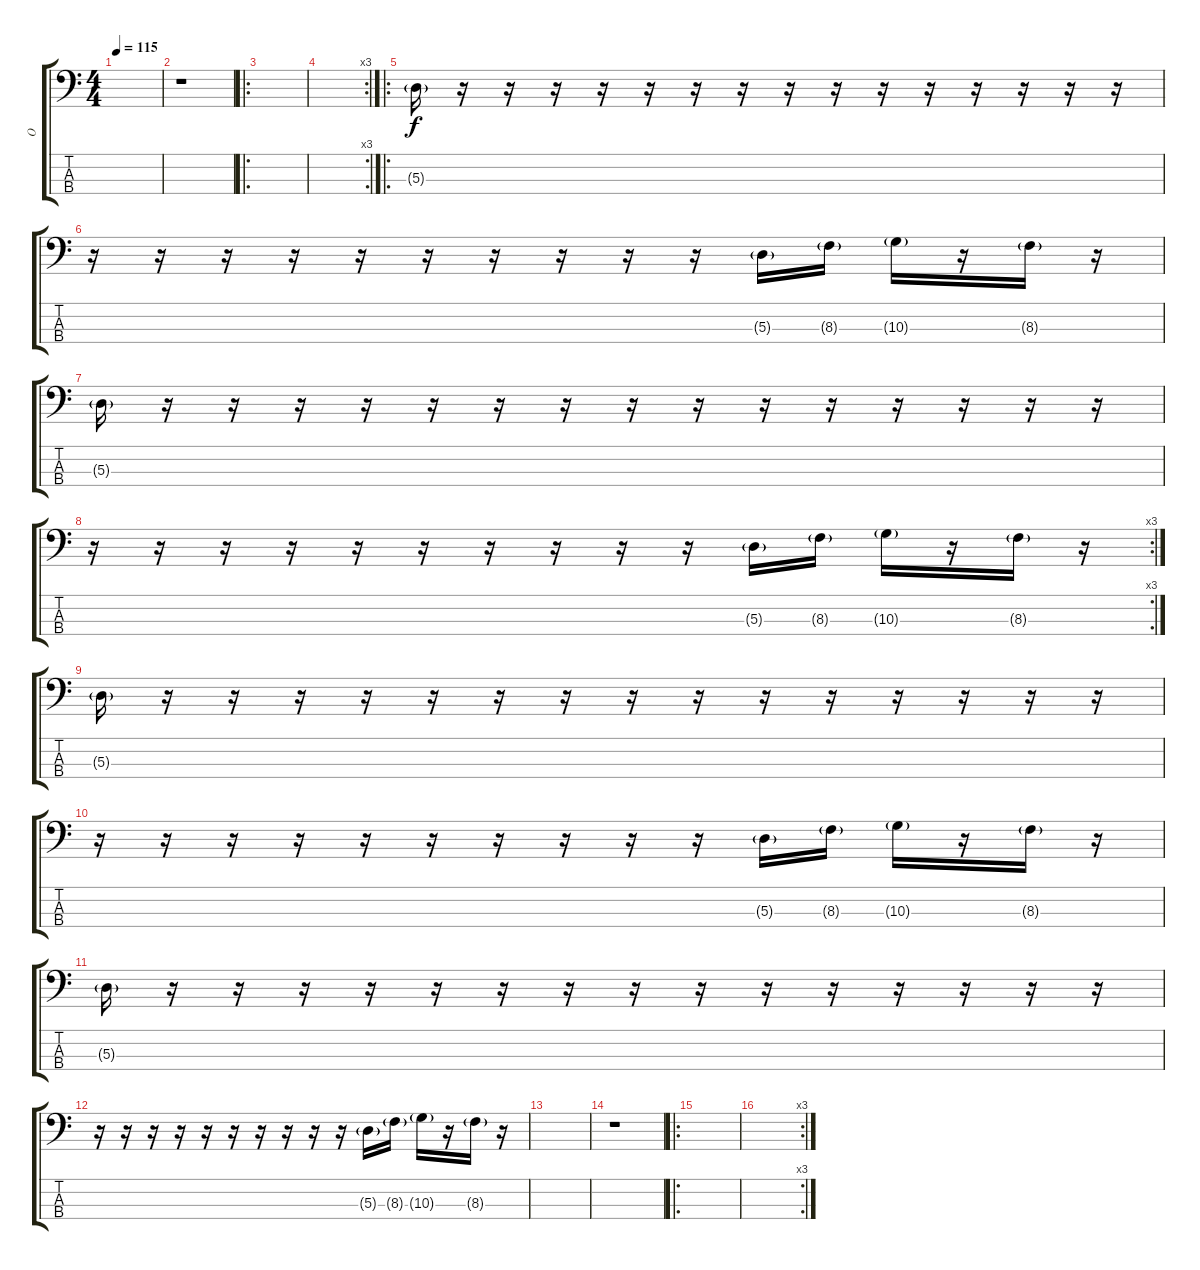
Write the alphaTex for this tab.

\track ("O" "O") {instrument synthbass2}
\staff {score tabs}
\tuning (G2 D2 A1 E1) {hide}
\ts (4 4)
\tempo 115
\clef f4
\ks c
|
r.1 |
\ro
|
\rc 3
|
\ro
5.3{g}.16 r.16 r.16 r.16 r.16 r.16 r.16 r.16 r.16 r.16 r.16 r.16 r.16 r.16 r.16 r.16 |
r.16 r.16 r.16 r.16 r.16 r.16 r.16 r.16 r.16 r.16 5.3{g}.16 8.3{g}.16 10.3{g}.16 r.16 8.3{g}.16 r.16 |
5.3{g}.16 r.16 r.16 r.16 r.16 r.16 r.16 r.16 r.16 r.16 r.16 r.16 r.16 r.16 r.16 r.16 |
\rc 3
r.16 r.16 r.16 r.16 r.16 r.16 r.16 r.16 r.16 r.16 5.3{g}.16 8.3{g}.16 10.3{g}.16 r.16 8.3{g}.16 r.16 |
5.3{g}.16 r.16 r.16 r.16 r.16 r.16 r.16 r.16 r.16 r.16 r.16 r.16 r.16 r.16 r.16 r.16 |
r.16 r.16 r.16 r.16 r.16 r.16 r.16 r.16 r.16 r.16 5.3{g}.16 8.3{g}.16 10.3{g}.16 r.16 8.3{g}.16 r.16 |
5.3{g}.16 r.16 r.16 r.16 r.16 r.16 r.16 r.16 r.16 r.16 r.16 r.16 r.16 r.16 r.16 r.16 |
r.16 r.16 r.16 r.16 r.16 r.16 r.16 r.16 r.16 r.16 5.3{g}.16 8.3{g}.16 10.3{g}.16 r.16 8.3{g}.16 r.16 |
|
r.1 |
\ro
|
\rc 3
